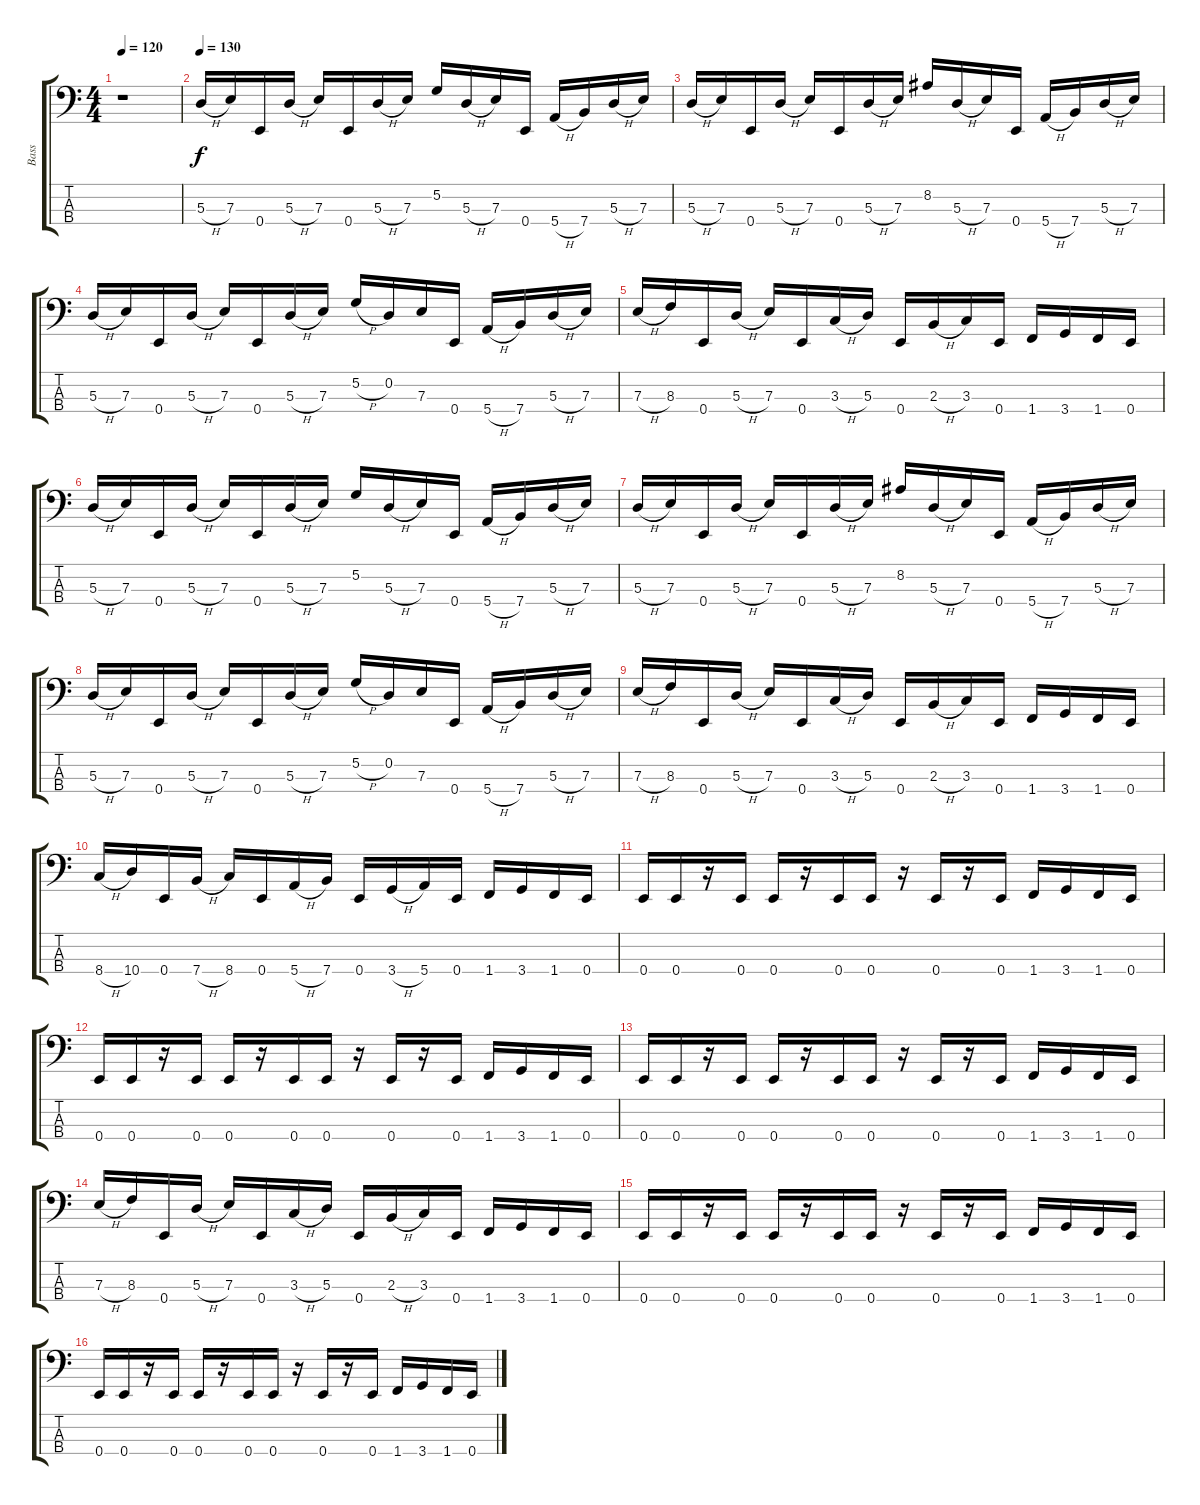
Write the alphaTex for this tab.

\track ("Bass" "Bass") {instrument electricbasspick}
\staff {score tabs}
\tuning (G2 D2 A1 E1) {hide}
\ts (4 4)
\tempo 120
\clef f4
\ks c
r.1{dy f instrument electricbasspick} |
\tempo 130
5.3{h}.16 7.3.16 0.4.16 5.3{h}.16 7.3.16 0.4.16 5.3{h}.16 7.3.16 5.2.16 5.3{h}.16 7.3.16 0.4.16 5.4{h}.16 7.4.16 5.3{h}.16 7.3.16 |
5.3{h}.16 7.3.16 0.4.16 5.3{h}.16 7.3.16 0.4.16 5.3{h}.16 7.3.16 8.2.16 5.3{h}.16 7.3.16 0.4.16 5.4{h}.16 7.4.16 5.3{h}.16 7.3.16 |
5.3{h}.16 7.3.16 0.4.16 5.3{h}.16 7.3.16 0.4.16 5.3{h}.16 7.3.16 5.2{h}.16 0.2.16 7.3.16 0.4.16 5.4{h}.16 7.4.16 5.3{h}.16 7.3.16 |
7.3{h}.16 8.3.16 0.4.16 5.3{h}.16 7.3.16 0.4.16 3.3{h}.16 5.3.16 0.4.16 2.3{h}.16 3.3.16 0.4.16 1.4.16 3.4.16 1.4.16 0.4.16 |
5.3{h}.16 7.3.16 0.4.16 5.3{h}.16 7.3.16 0.4.16 5.3{h}.16 7.3.16 5.2.16 5.3{h}.16 7.3.16 0.4.16 5.4{h}.16 7.4.16 5.3{h}.16 7.3.16 |
5.3{h}.16 7.3.16 0.4.16 5.3{h}.16 7.3.16 0.4.16 5.3{h}.16 7.3.16 8.2.16 5.3{h}.16 7.3.16 0.4.16 5.4{h}.16 7.4.16 5.3{h}.16 7.3.16 |
5.3{h}.16 7.3.16 0.4.16 5.3{h}.16 7.3.16 0.4.16 5.3{h}.16 7.3.16 5.2{h}.16 0.2.16 7.3.16 0.4.16 5.4{h}.16 7.4.16 5.3{h}.16 7.3.16 |
7.3{h}.16 8.3.16 0.4.16 5.3{h}.16 7.3.16 0.4.16 3.3{h}.16 5.3.16 0.4.16 2.3{h}.16 3.3.16 0.4.16 1.4.16 3.4.16 1.4.16 0.4.16 |
8.4{h}.16 10.4.16 0.4.16 7.4{h}.16 8.4.16 0.4.16 5.4{h}.16 7.4.16 0.4.16 3.4{h}.16 5.4.16 0.4.16 1.4.16 3.4.16 1.4.16 0.4.16 |
0.4.16 0.4.16 r.16 0.4.16 0.4.16 r.16 0.4.16 0.4.16 r.16 0.4.16 r.16 0.4.16 1.4.16 3.4.16 1.4.16 0.4.16 |
0.4.16 0.4.16 r.16 0.4.16 0.4.16 r.16 0.4.16 0.4.16 r.16 0.4.16 r.16 0.4.16 1.4.16 3.4.16 1.4.16 0.4.16 |
0.4.16 0.4.16 r.16 0.4.16 0.4.16 r.16 0.4.16 0.4.16 r.16 0.4.16 r.16 0.4.16 1.4.16 3.4.16 1.4.16 0.4.16 |
7.3{h}.16 8.3.16 0.4.16 5.3{h}.16 7.3.16 0.4.16 3.3{h}.16 5.3.16 0.4.16 2.3{h}.16 3.3.16 0.4.16 1.4.16 3.4.16 1.4.16 0.4.16 |
0.4.16 0.4.16 r.16 0.4.16 0.4.16 r.16 0.4.16 0.4.16 r.16 0.4.16 r.16 0.4.16 1.4.16 3.4.16 1.4.16 0.4.16 |
0.4.16 0.4.16 r.16 0.4.16 0.4.16 r.16 0.4.16 0.4.16 r.16 0.4.16 r.16 0.4.16 1.4.16 3.4.16 1.4.16 0.4.16
